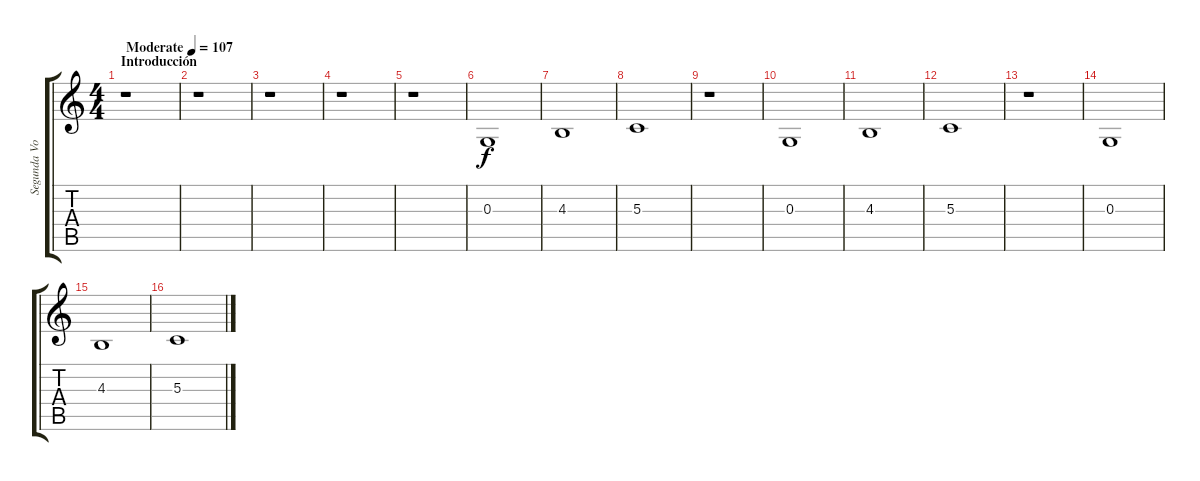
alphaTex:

\track ("Segunda Voz" "Segunda Vo") {instrument lead6voice}
\staff {score tabs}
\tuning (E4 B3 G3 D3 A2 E2) {hide}
\ts (4 4)
\section ("" "Introducción")
\tempo (107 "Moderate")
\clef g2
\ks c
r.1{dy f instrument lead6voice} |
r.1 |
r.1 |
r.1 |
r.1 |
0.3.1 |
4.3.1 |
5.3.1 |
r.1 |
0.3.1 |
4.3.1 |
5.3.1 |
r.1 |
0.3.1 |
4.3.1 |
5.3.1
